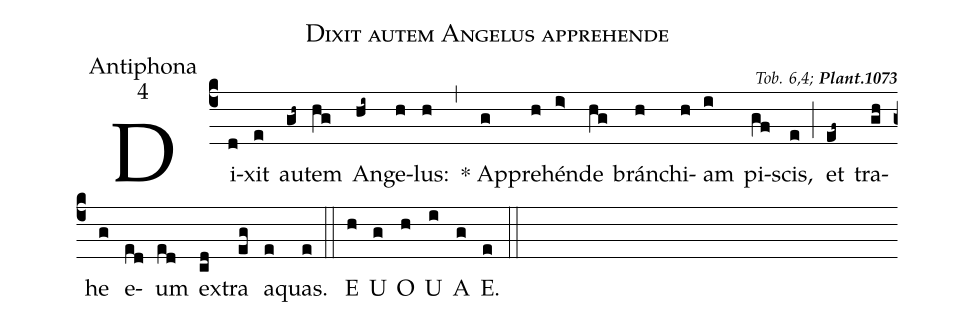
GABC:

name:Dixit autem Angelus apprehende;
office-part:Antiphona;
mode:4;
commentary:{\itshape\mdseries\scriptsize Tob. 6,4;} {\bfseries\scriptsize Plant.1073};
%%
(c4)Di(d)xit(e) au(gh~)tem(hg) An(hi~)ge(h)lus:(h) (,) * Ap(g)pre(h)hén(i>)de(hg) brán(h)chi(h)am(i) pi(gf)scis,(e) (;) et(ef~) tra(gh)he(g) e(ed)um(ed) ex(cd)tra(eg) a(e)quas.(e) (::) E(h) U(g) O(h) U(i) A(g) E.(e) (::)
